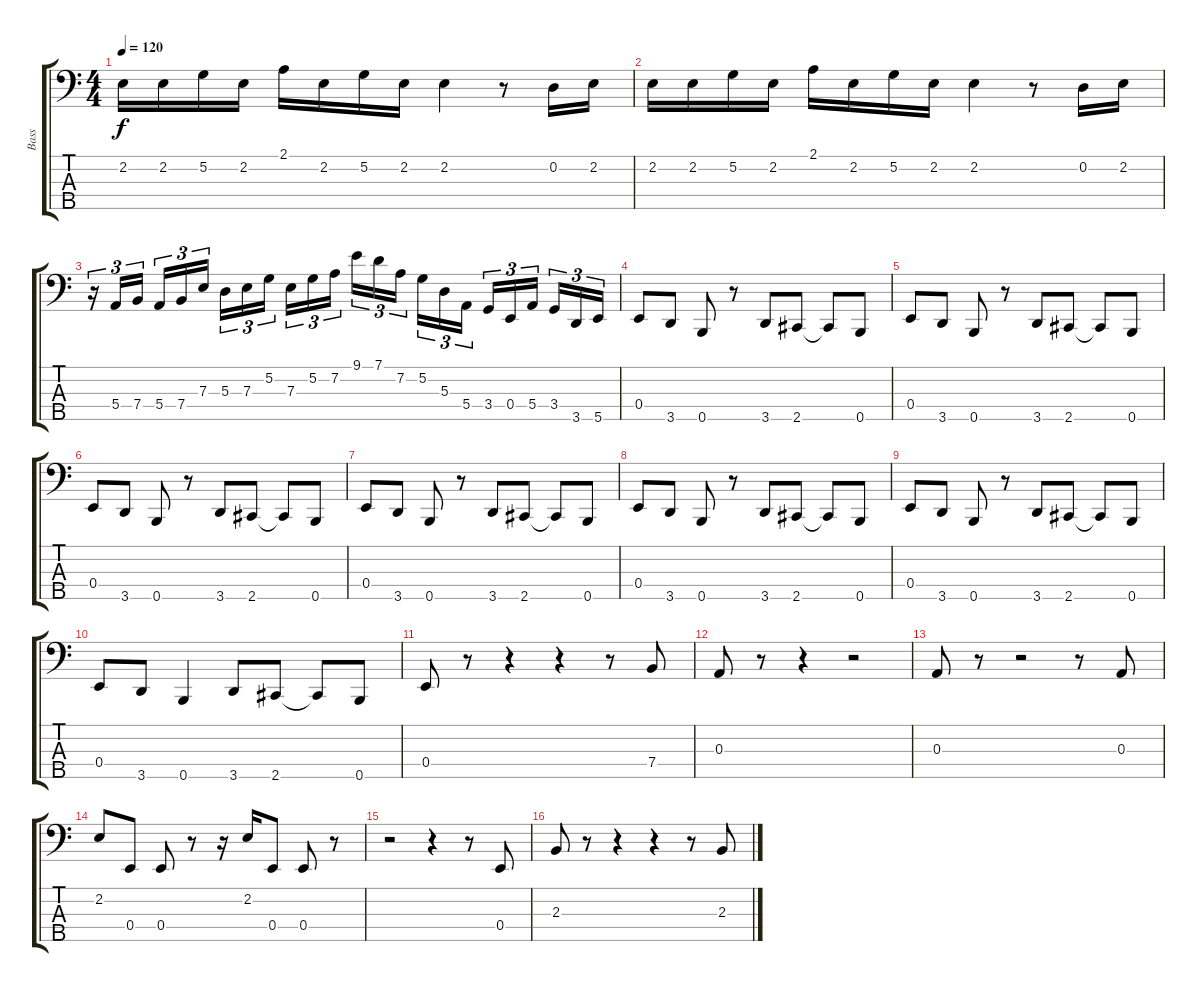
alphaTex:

\track ("Bass" "Bass") {instrument fretlessbass}
\staff {score tabs}
\tuning (G2 D2 A1 E1 B0) {hide}
\ts (4 4)
\tempo 120
\clef f4
\ks c
2.2.16{dy f} 2.2.16 5.2.16 2.2.16 2.1.16 2.2.16 5.2.16 2.2.16 2.2.4 r.8 0.2.16 2.2.16 |
2.2.16 2.2.16 5.2.16 2.2.16 2.1.16 2.2.16 5.2.16 2.2.16 2.2.4 r.8 0.2.16 2.2.16 |
r.16{tu (3 2)} 5.4.16{tu (3 2)} 7.4.16{tu (3 2)} 5.4.16{tu (3 2)} 7.4.16{tu (3 2)} 7.3.16{tu (3 2)} 5.3.16{tu (3 2)} 7.3.16{tu (3 2)} 5.2.16{tu (3 2)} 7.3.16{tu (3 2)} 5.2.16{tu (3 2)} 7.2.16{tu (3 2)} 9.1.16{tu (3 2)} 7.1.16{tu (3 2)} 7.2.16{tu (3 2)} 5.2.16{tu (3 2)} 5.3.16{tu (3 2)} 5.4.16{tu (3 2)} 3.4.16{tu (3 2)} 0.4.16{tu (3 2)} 5.4.16{tu (3 2)} 3.4.16{tu (3 2)} 3.5.16{tu (3 2)} 5.5.16{tu (3 2)} |
0.4.8 3.5.8 0.5.8 r.8 3.5.8 2.5.8 2.5{t}.8 0.5.8 |
0.4.8 3.5.8 0.5.8 r.8 3.5.8 2.5.8 2.5{t}.8 0.5.8 |
0.4.8 3.5.8 0.5.8 r.8 3.5.8 2.5.8 2.5{t}.8 0.5.8 |
0.4.8 3.5.8 0.5.8 r.8 3.5.8 2.5.8 2.5{t}.8 0.5.8 |
0.4.8 3.5.8 0.5.8 r.8 3.5.8 2.5.8 2.5{t}.8 0.5.8 |
0.4.8 3.5.8 0.5.8 r.8 3.5.8 2.5.8 2.5{t}.8 0.5.8 |
0.4.8 3.5.8 0.5.4 3.5.8 2.5.8 2.5{t}.8 0.5.8 |
0.4.8 r.8 r.4 r.4 r.8 7.4.8 |
0.3.8 r.8 r.4 r.2 |
0.3.8 r.8 r.2 r.8 0.3.8 |
2.2.8 0.4.8 0.4.8 r.8 r.16 2.2.16 0.4.8 0.4.8 r.8 |
r.2 r.4 r.8 0.4.8 |
2.3.8 r.8 r.4 r.4 r.8 2.3.8
